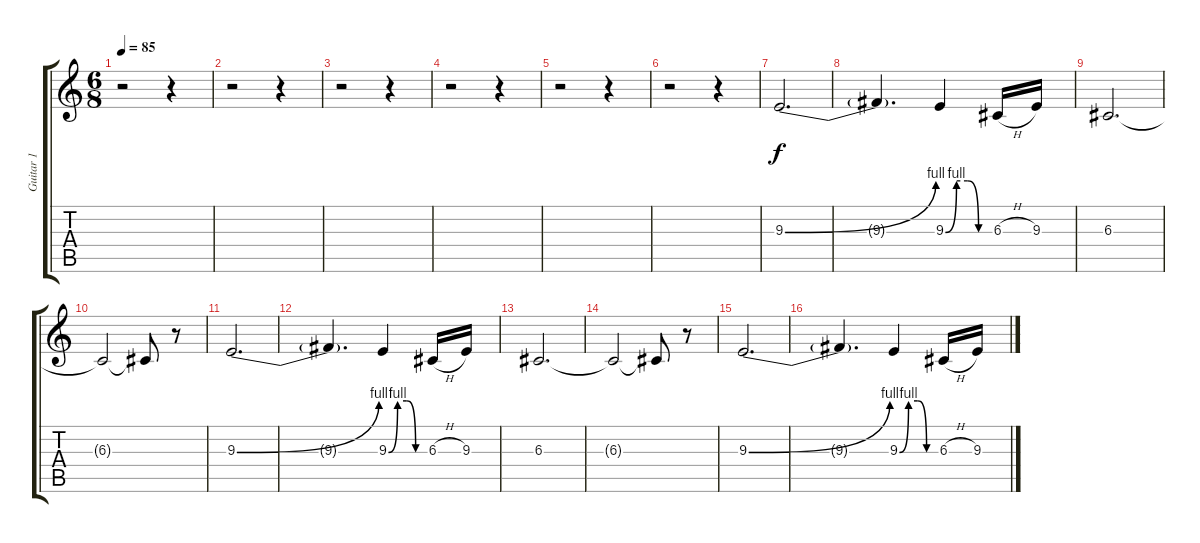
\track ("Guitar 1" "Guitar 1") {instrument pad3polysynth}
\staff {score tabs}
\tuning (E4 B3 G3 D3 A2 E2) {hide}
\ts (6 8)
\tempo 85
\clef g2
\ks c
r.2{dy f} r.4 |
r.2 r.4 |
r.2 r.4 |
r.2 r.4 |
r.2 r.4 |
r.2 r.4 |
9.3{be (bend 0 0 60 4)}.2{d volume 12} |
9.3{t}.4{d} 9.3{be (custom 0 0 15 4 30 4 45 0 60 0)}.4 6.3{h}.16 9.3.16 |
6.3.2{d} |
6.3{t}.2 6.3{t}.8 r.8 |
9.3{be (bend 0 0 60 4)}.2{d} |
9.3{t}.4{d} 9.3{be (custom 0 0 15 4 30 4 45 0 60 0)}.4 6.3{h}.16 9.3.16 |
6.3.2{d} |
6.3{t}.2 6.3{t}.8 r.8 |
9.3{be (bend 0 0 60 4)}.2{d} |
9.3{t}.4{d} 9.3{be (custom 0 0 15 4 30 4 45 0 60 0)}.4 6.3{h}.16 9.3.16
